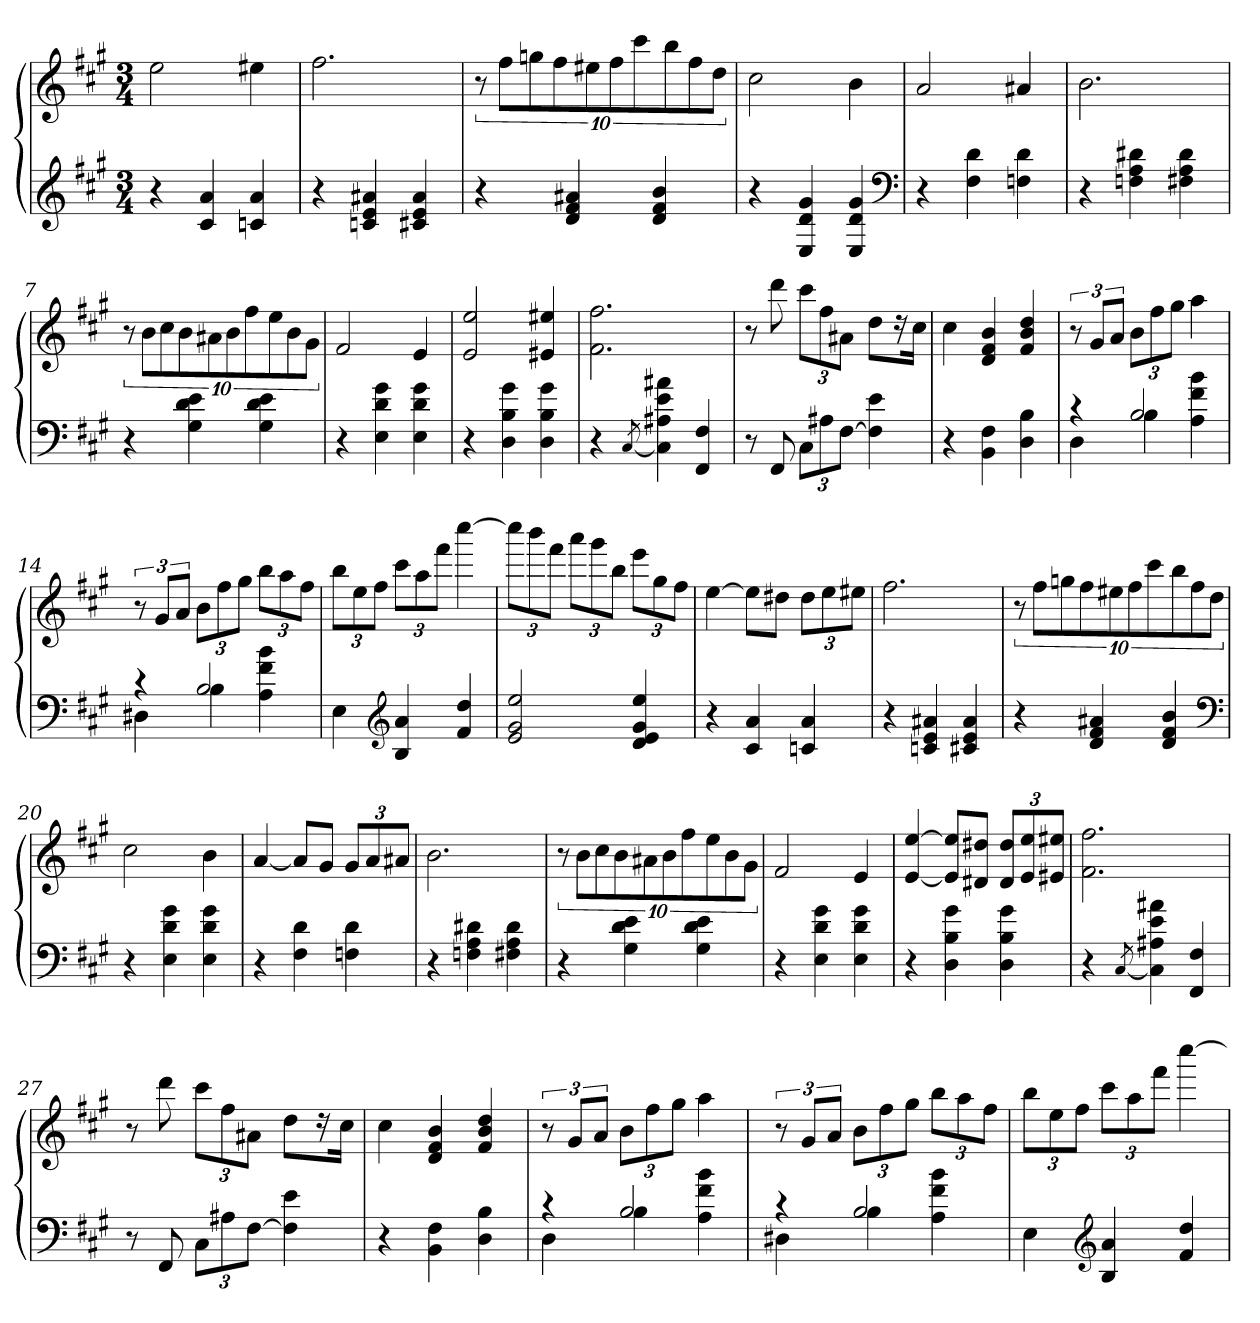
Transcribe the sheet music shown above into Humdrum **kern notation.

**kern	**kern
*part1	*part1
*staff2	*staff1
*clefG2	*clefG2
*k[f#c#g#]	*k[f#c#g#]
*A:	*A:
*M3/4	*M3/4
=1	=1
4r	2ee
4c# 4a	.
4cn 4a	4ee#X
=2	=2
4r	2.ff#
4cn 4e 4a#X	.
4c#X 4e 4a#	.
=3	=3
4r	40%3r
.	40%3ff#L
.	40%3ggn
.	40%3ff#
4d 4f# 4a#X	.
.	40%3ee#X
.	40%3ff#
.	40%3ccc#
4d 4f# 4b	.
.	40%3bb
.	40%3ff#
.	40%3ddJ
=4	=4
4r	2cc#
4E 4d 4g#	.
4E 4d 4g#	4b
*clefF4	*
=5	=5
4r	2a
4F# 4d	.
4Fn 4d	4a#X
=6	=6
4r	2.b
4Fn 4A 4d#X	.
4F#X 4A 4d#	.
=7	=7
4r	40%3r
.	40%3bL
.	40%3cc#
.	40%3b
4G# 4d 4e	.
.	40%3a#X
.	40%3b
.	40%3ff#
4G# 4d 4e	.
.	40%3ee
.	40%3b
.	40%3g#J
=8	=8
4r	2f#
4E 4d 4g#	.
4E 4d 4g#	4e
=9	=9
4r	2e 2ee
4D 4B 4g#	.
4D 4B 4g#	4e#X 4ee#X
=10	=10
4r	2.f# 2.ff#
[8qC#/	.
4C#] 4A#X 4e 4a#X	.
4FF# 4F#	.
=11	=11
8r	8r
8FF#	8ddd
12C#L	12ccc#L
12A#X	12ff#
[12F#J	12a#XJ
4F#] 4e	8ddL
.	16r
.	16cc#Jk
=12	=12
4r	4cc#
4BB 4F#	4d 4f# 4b
4D 4B	4f# 4b 4dd
=13	=13
*^	*
4rc	4D	12r
.	.	12g#L
.	.	12aJ
2B	4B	12bL
.	.	12ff#
.	.	12gg#J
.	4A 4f# 4b	4aa
=14	=14	=14
4rc	4D#X	12r
.	.	12g#L
.	.	12aJ
2B	4B	12bL
.	.	12ff#
.	.	12gg#J
.	4A 4f# 4b	12bbL
.	.	12aa
.	.	12ff#J
*v	*v	*
=15	=15
4E	12bbL
.	12ee
.	12ff#J
*clefG2	*
4B 4a	12ccc#L
.	12aa
.	12fff#J
4f# 4dd	[4cccc#
=16	=16
2e 2g# 2ee	12cccc#L]
.	12bbb
.	12fff#J
.	12aaaL
.	12ggg#
.	12bbJ
4d 4e 4g# 4ee	12eeeL
.	12gg#
.	12ff#J
=17	=17
4r	[4ee
4c# 4a	8eeL]
.	8dd#XJ
4cn 4a	12dd#L
.	12ee
.	12ee#XJ
=18	=18
4r	2.ff#
4cn 4e 4a#X	.
4c#X 4e 4a#	.
=19	=19
4r	40%3r
.	40%3ff#L
.	40%3ggn
.	40%3ff#
4d 4f# 4a#X	.
.	40%3ee#X
.	40%3ff#
.	40%3ccc#
4d 4f# 4b	.
.	40%3bb
.	40%3ff#
.	40%3ddJ
*clefF4	*
=20	=20
4r	2cc#
4E 4d 4g#	.
4E 4d 4g#	4b
=21	=21
4r	[4a
4F# 4d	8aL]
.	8g#J
4Fn 4d	12g#L
.	12a
.	12a#XJ
=22	=22
4r	2.b
4Fn 4A 4d#X	.
4F#X 4A 4d#	.
=23	=23
4r	40%3r
.	40%3bL
.	40%3cc#
.	40%3b
4G# 4d 4e	.
.	40%3a#X
.	40%3b
.	40%3ff#
4G# 4d 4e	.
.	40%3ee
.	40%3b
.	40%3g#J
=24	=24
4r	2f#
4E 4d 4g#	.
4E 4d 4g#	4e
=25	=25
4r	[4e [4ee
4D 4B 4g#	8e] 8ee]L
.	8d#X 8dd#XJ
4D 4B 4g#	12d# 12dd#L
.	12e 12ee
.	12e#X 12ee#XJ
=26	=26
4r	2.f# 2.ff#
[8qC#/	.
4C#] 4A#X 4e 4a#X	.
4FF# 4F#	.
=27	=27
8r	8r
8FF#	8ddd
12C#L	12ccc#L
12A#X	12ff#
[12F#J	12a#XJ
4F#] 4e	8ddL
.	16r
.	16cc#Jk
=28	=28
4r	4cc#
4BB 4F#	4d 4f# 4b
4D 4B	4f# 4b 4dd
=29	=29
*^	*
4rc	4D	12r
.	.	12g#L
.	.	12aJ
2B	4B	12bL
.	.	12ff#
.	.	12gg#J
.	4A 4f# 4b	4aa
=30	=30	=30
4rc	4D#X	12r
.	.	12g#L
.	.	12aJ
2B	4B	12bL
.	.	12ff#
.	.	12gg#J
.	4A 4f# 4b	12bbL
.	.	12aa
.	.	12ff#J
*v	*v	*
=31	=31
4E	12bbL
.	12ee
.	12ff#J
*clefG2	*
4B 4a	12ccc#L
.	12aa
.	12fff#J
4f# 4dd	[4cccc#
=	=
*-	*-
